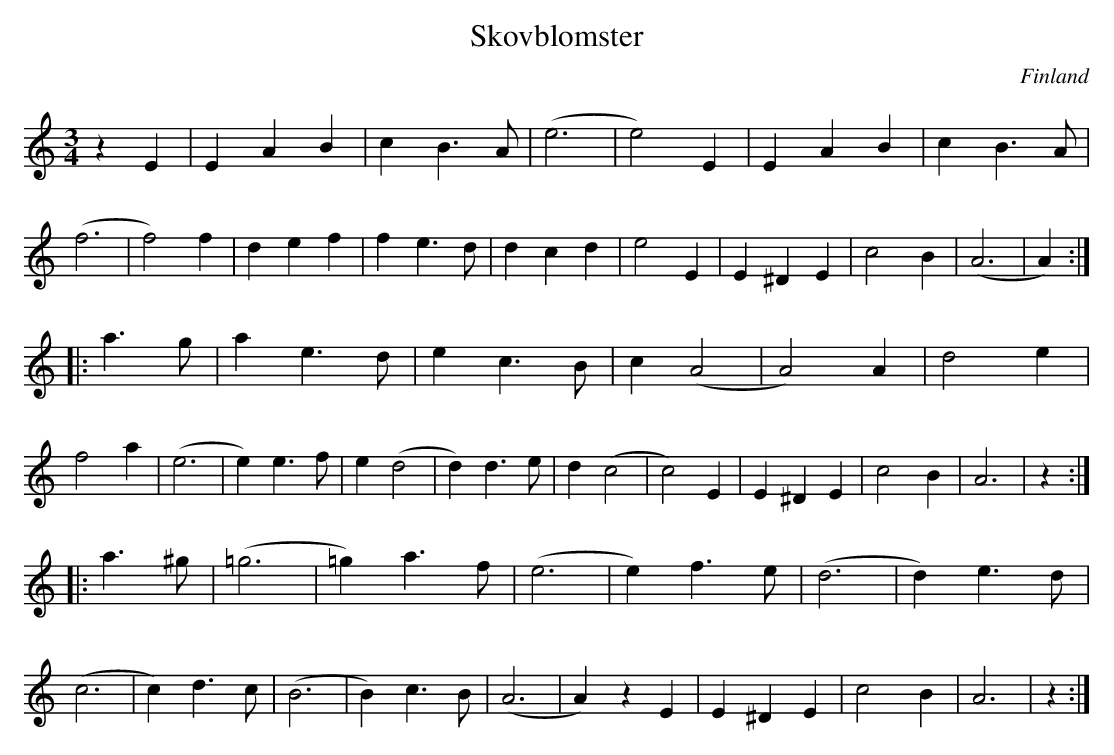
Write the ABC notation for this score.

X:1
T:Skovblomster
L:1/4
M:3/4
O:Finland
K:A min
zE|\
EAB | cB>A | (e3 | e2) E | EAB  | cB>A | (f3 | f2)f |\
def | fe>d | dcd | e2  E | E^DE | c2B  | (A3 | A)::
a>g|\
ae>d | ec>B  | c(A2 | A2) A | d2e  | f2a | (e3 | e)e>f|\
e(d2 | d)d>e | d(c2 | c2) E | E^DE | c2B | A3  | z::
a>^g|\
(=g3 |=g)a>f | (e3 | e)f>e | (d3 | d)e>d | (c3 | c)d>c|\
(B3 | B)c>B  | (A3 | A)zE  | E^DE| c2B   | A3  |z:|
